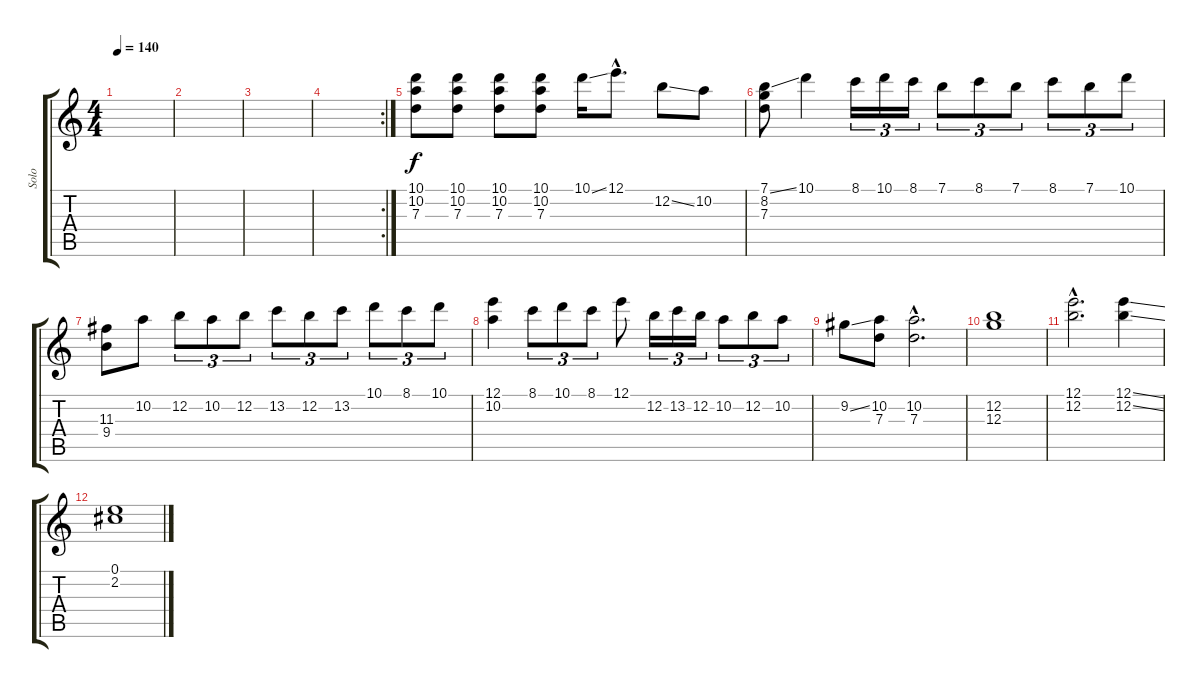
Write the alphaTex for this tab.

\track ("Solo" "Solo") {instrument overdrivenguitar}
\staff {score tabs}
\tuning (E4 B3 G3 D3 A2 E2) {hide}
\ts (4 4)
\tempo 140
\clef g2
\ks c
|
|
|
\rc 2
|
(10.1 10.2 7.3).8 (10.1 10.2 7.3).8 (10.1 10.2 7.3).8 (10.1 10.2 7.3).8 10.1{ss}.16 12.1{hac}.8{d} 12.2{ss}.8 10.2.8 |
(7.1{ss} 8.2 7.3).8 10.1.4 8.1.16{tu (3 2)} 10.1.16{tu (3 2)} 8.1.16{tu (3 2)} 7.1.8{tu (3 2)} 8.1.8{tu (3 2)} 7.1.8{tu (3 2)} 8.1.8{tu (3 2)} 7.1.8{tu (3 2)} 10.1.8{tu (3 2)} |
(11.3 9.4).8 10.2.8 12.2.8{tu (3 2)} 10.2.8{tu (3 2)} 12.2.8{tu (3 2)} 13.2.8{tu (3 2)} 12.2.8{tu (3 2)} 13.2.8{tu (3 2)} 10.1.8{tu (3 2)} 8.1.8{tu (3 2)} 10.1.8{tu (3 2)} |
(12.1 10.2).4 8.1.8{tu (3 2)} 10.1.8{tu (3 2)} 8.1.8{tu (3 2)} 12.1.8 12.2.16{tu (3 2)} 13.2.16{tu (3 2)} 12.2.16{tu (3 2)} 10.2.8{tu (3 2)} 12.2.8{tu (3 2)} 10.2.8{tu (3 2)} |
9.2{ss}.8 (10.2 7.3).8 (10.2{hac} 7.3{hac}).2{d} |
(12.2 12.3).1 |
(12.1{hac} 12.2{hac}).2{d} (12.1{ss} 12.2{ss}).4 |
(0.1 2.2).1
